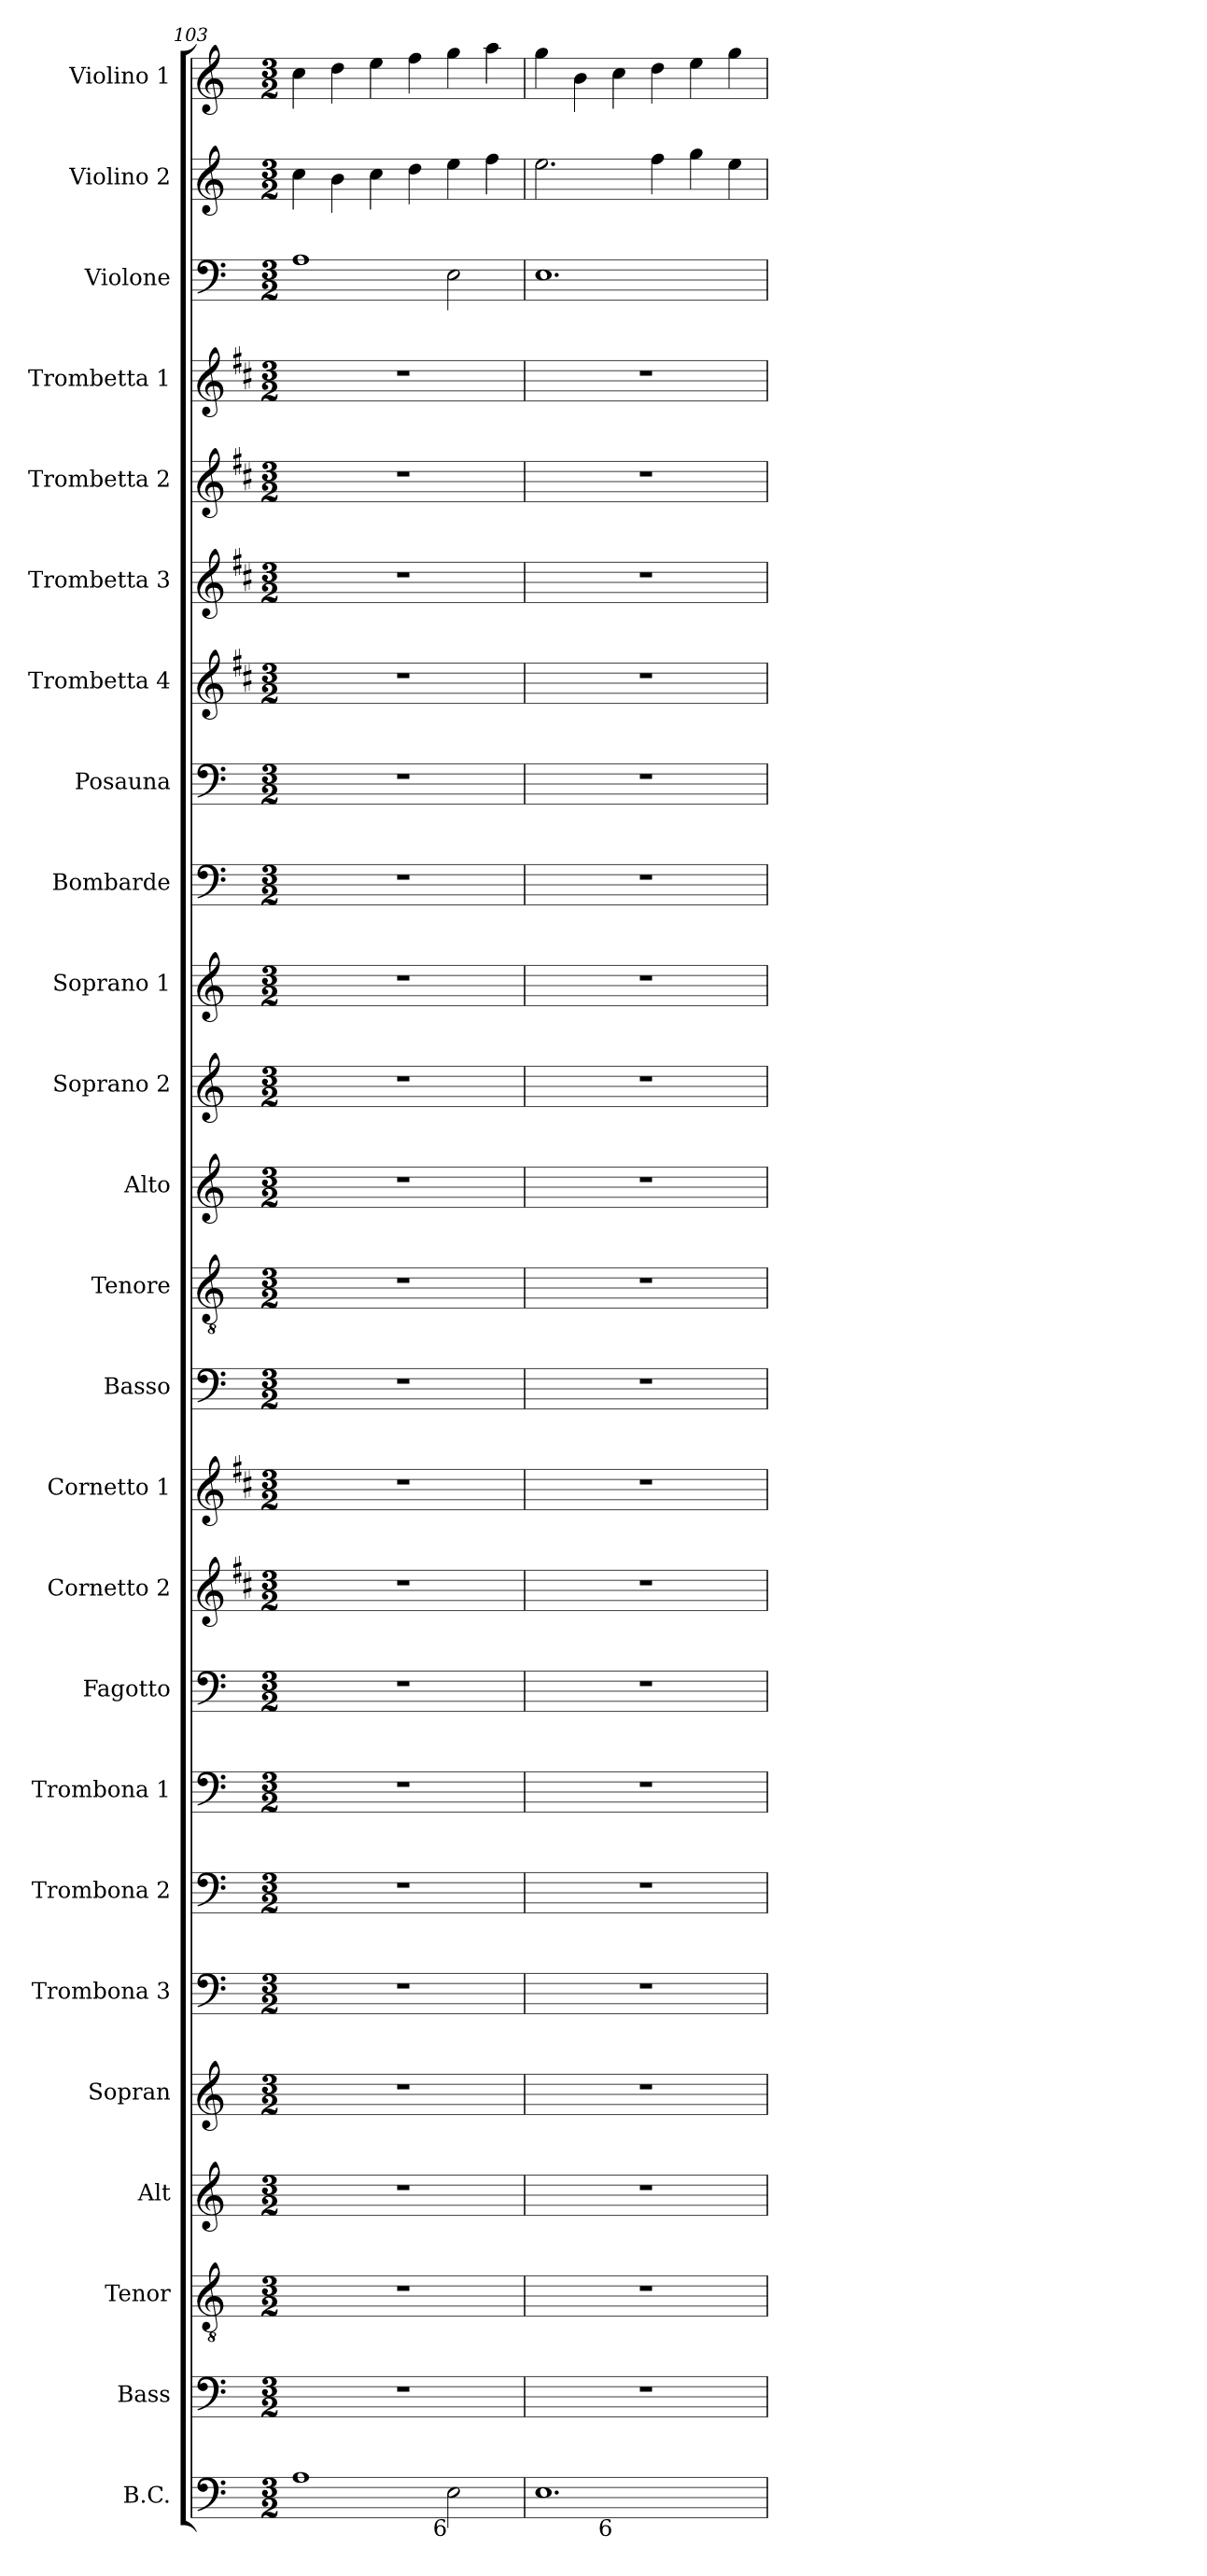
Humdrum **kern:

**kern	**kern	**kern	**kern	**kern	**kern	**kern	**kern	**kern	**kern	**kern	**kern	**kern	**kern	**kern	**kern	**kern	**kern	**kern	**kern	**kern	**kern	**kern	**kern	**kern
*part25	*part24	*part23	*part22	*part21	*part20	*part19	*part18	*part17	*part16	*part15	*part14	*part13	*part12	*part11	*part10	*part9	*part8	*part7	*part6	*part5	*part4	*part3	*part2	*part1
*staff25	*staff24	*staff23	*staff22	*staff21	*staff20	*staff19	*staff18	*staff17	*staff16	*staff15	*staff14	*staff13	*staff12	*staff11	*staff10	*staff9	*staff8	*staff7	*staff6	*staff5	*staff4	*staff3	*staff2	*staff1
*I"B.C.	*I"Bass	*I"Tenor	*I"Alt	*I"Sopran	*I"Trombona 3	*I"Trombona 2	*I"Trombona 1	*I"Fagotto	*I"Cornetto 2	*I"Cornetto 1	*I"Basso	*I"Tenore	*I"Alto	*I"Soprano 2	*I"Soprano 1	*I"Bombarde	*I"Posauna	*I"Trombetta 4	*I"Trombetta 3	*I"Trombetta 2	*I"Trombetta 1	*I"Violone	*I"Violino 2	*I"Violino 1
*I'B.C.	*I'B.	*I'T.	*I'A.	*I'S.	*I'Tbn. 2	*I'Tbn. 2	*I'Tbn. 1	*I'Fag.	*I'Cor. 2	*I'Cor. 1	*I'B.	*I'T.	*I'A.	*I'S.	*I'S.	*	*	*	*	*	*	*	*I'Vl. 2	*I'Vl. 1
*clefF4	*clefF4	*clefGv2	*clefG2	*clefG2	*clefF4	*clefF4	*clefF4	*clefF4	*clefG2	*clefG2	*clefF4	*clefGv2	*clefG2	*clefG2	*clefG2	*clefF4	*clefF4	*clefG2	*clefG2	*clefG2	*clefG2	*clefF4	*clefG2	*clefG2
*	*	*ITrd7c12	*	*	*	*	*	*	*ITrd1c2	*ITrd1c2	*	*ITrd7c12	*	*	*	*	*	*ITrd1c2	*ITrd1c2	*ITrd1c2	*ITrd1c2	*	*	*
*k[]	*k[]	*k[]	*k[]	*k[]	*k[]	*k[]	*k[]	*k[]	*k[]	*k[]	*k[]	*k[]	*k[]	*k[]	*k[]	*k[]	*k[]	*k[]	*k[]	*k[]	*k[]	*k[]	*k[]	*k[]
*C:	*C:	*C:	*C:	*C:	*C:	*C:	*C:	*C:	*C:	*C:	*C:	*C:	*C:	*C:	*C:	*C:	*C:	*C:	*C:	*C:	*C:	*C:	*C:	*C:
*M3/2	*M3/2	*M3/2	*M3/2	*M3/2	*M3/2	*M3/2	*M3/2	*M3/2	*M3/2	*M3/2	*M3/2	*M3/2	*M3/2	*M3/2	*M3/2	*M3/2	*M3/2	*M3/2	*M3/2	*M3/2	*M3/2	*M3/2	*M3/2	*M3/2
=103	=103	=103	=103	=103	=103	=103	=103	=103	=103	=103	=103	=103	=103	=103	=103	=103	=103	=103	=103	=103	=103	=103	=103	=103
!	!LO:N:vis=1	!LO:N:vis=1	!LO:N:vis=1	!LO:N:vis=1	!LO:N:vis=1	!LO:N:vis=1	!LO:N:vis=1	!LO:N:vis=1	!LO:N:vis=1	!LO:N:vis=1	!LO:N:vis=1	!LO:N:vis=1	!LO:N:vis=1	!LO:N:vis=1	!LO:N:vis=1	!LO:N:vis=1	!LO:N:vis=1	!LO:N:vis=1	!LO:N:vis=1	!LO:N:vis=1	!LO:N:vis=1	!	!	!
1Ai	1.r	1.r	1.r	1.r	1.r	1.r	1.r	1.r	1.r	1.r	1.r	1.r	1.r	1.r	1.r	1.r	1.r	1.r	1.r	1.r	1.r	1Ai	4cci\	4cci\
.	.	.	.	.	.	.	.	.	.	.	.	.	.	.	.	.	.	.	.	.	.	.	4bi\	4ddi\
.	.	.	.	.	.	.	.	.	.	.	.	.	.	.	.	.	.	.	.	.	.	.	4cci\	4eei\
.	.	.	.	.	.	.	.	.	.	.	.	.	.	.	.	.	.	.	.	.	.	.	4ddi\	4ffi\
!LO:TX:b:rj:t=6	!	!	!	!	!	!	!	!	!	!	!	!	!	!	!	!	!	!	!	!	!	!	!	!
2Ei\	.	.	.	.	.	.	.	.	.	.	.	.	.	.	.	.	.	.	.	.	.	2Ei\	4eei\	4ggi\
.	.	.	.	.	.	.	.	.	.	.	.	.	.	.	.	.	.	.	.	.	.	.	4ffi\	4aai\
=104	=104	=104	=104	=104	=104	=104	=104	=104	=104	=104	=104	=104	=104	=104	=104	=104	=104	=104	=104	=104	=104	=104	=104	=104
!LO:TX:b:rj:t=5	!	!	!	!	!	!	!	!	!	!	!	!	!	!	!	!	!	!	!	!	!	!	!	!
!	!LO:N:vis=1	!LO:N:vis=1	!LO:N:vis=1	!LO:N:vis=1	!LO:N:vis=1	!LO:N:vis=1	!LO:N:vis=1	!LO:N:vis=1	!LO:N:vis=1	!LO:N:vis=1	!LO:N:vis=1	!LO:N:vis=1	!LO:N:vis=1	!LO:N:vis=1	!LO:N:vis=1	!LO:N:vis=1	!LO:N:vis=1	!LO:N:vis=1	!LO:N:vis=1	!LO:N:vis=1	!LO:N:vis=1	!	!	!
*^	*	*	*	*	*	*	*	*	*	*	*	*	*	*	*	*	*	*	*	*	*	*	*	*
1.Ei	2ryy	1.r	1.r	1.r	1.r	1.r	1.r	1.r	1.r	1.r	1.r	1.r	1.r	1.r	1.r	1.r	1.r	1.r	1.r	1.r	1.r	1.r	1.Ei	2.eei\	4ggi\
.	.	.	.	.	.	.	.	.	.	.	.	.	.	.	.	.	.	.	.	.	.	.	.	.	4bi\
!	!LO:TX:b:rj:t=6	!	!	!	!	!	!	!	!	!	!	!	!	!	!	!	!	!	!	!	!	!	!	!	!
.	1ryy	.	.	.	.	.	.	.	.	.	.	.	.	.	.	.	.	.	.	.	.	.	.	.	4cci\
.	.	.	.	.	.	.	.	.	.	.	.	.	.	.	.	.	.	.	.	.	.	.	.	4ffi\	4ddi\
.	.	.	.	.	.	.	.	.	.	.	.	.	.	.	.	.	.	.	.	.	.	.	.	4ggi\	4eei\
.	.	.	.	.	.	.	.	.	.	.	.	.	.	.	.	.	.	.	.	.	.	.	.	4eei\	4ggi\
*v	*v	*	*	*	*	*	*	*	*	*	*	*	*	*	*	*	*	*	*	*	*	*	*	*	*
=	=	=	=	=	=	=	=	=	=	=	=	=	=	=	=	=	=	=	=	=	=	=	=	=
*-	*-	*-	*-	*-	*-	*-	*-	*-	*-	*-	*-	*-	*-	*-	*-	*-	*-	*-	*-	*-	*-	*-	*-	*-
